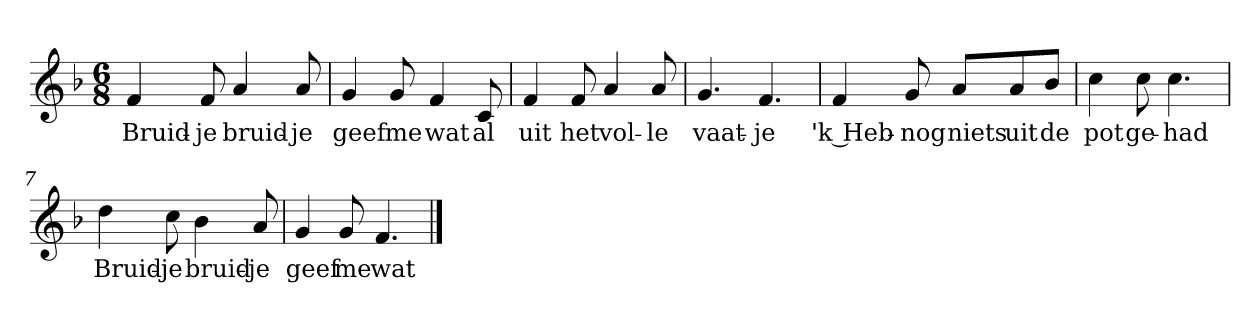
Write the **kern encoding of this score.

**kern	**text
*part1	*part1
*staff1	*staff1
*clefG2	*
*k[b-]	*
*F:	*
*M6/8	*
*MM120	*
=1	=1
4f	Bruid-
8f	-je
4a	bruid-
8a	-je
=2	=2
4g	geef
8g	me
4f	wat
8c	al
=3	=3
4f	uit
8f	het
4a	vol-
8a	-le
=4	=4
4.g	vaat-
4.f	-je
=5	=5
4f	'k Heb-
8g	-nog
8a/L	niets
8a/	uit
8b-/J	de
=6	=6
4cc	pot
8cc	ge-
4.cc	-had
=7	=7
4dd	Bruid-
8cc	-je
4b-	bruid-
8a	-je
=8	=8
4g	geef
8g	me
4.f	wat
==	==
*-	*-
